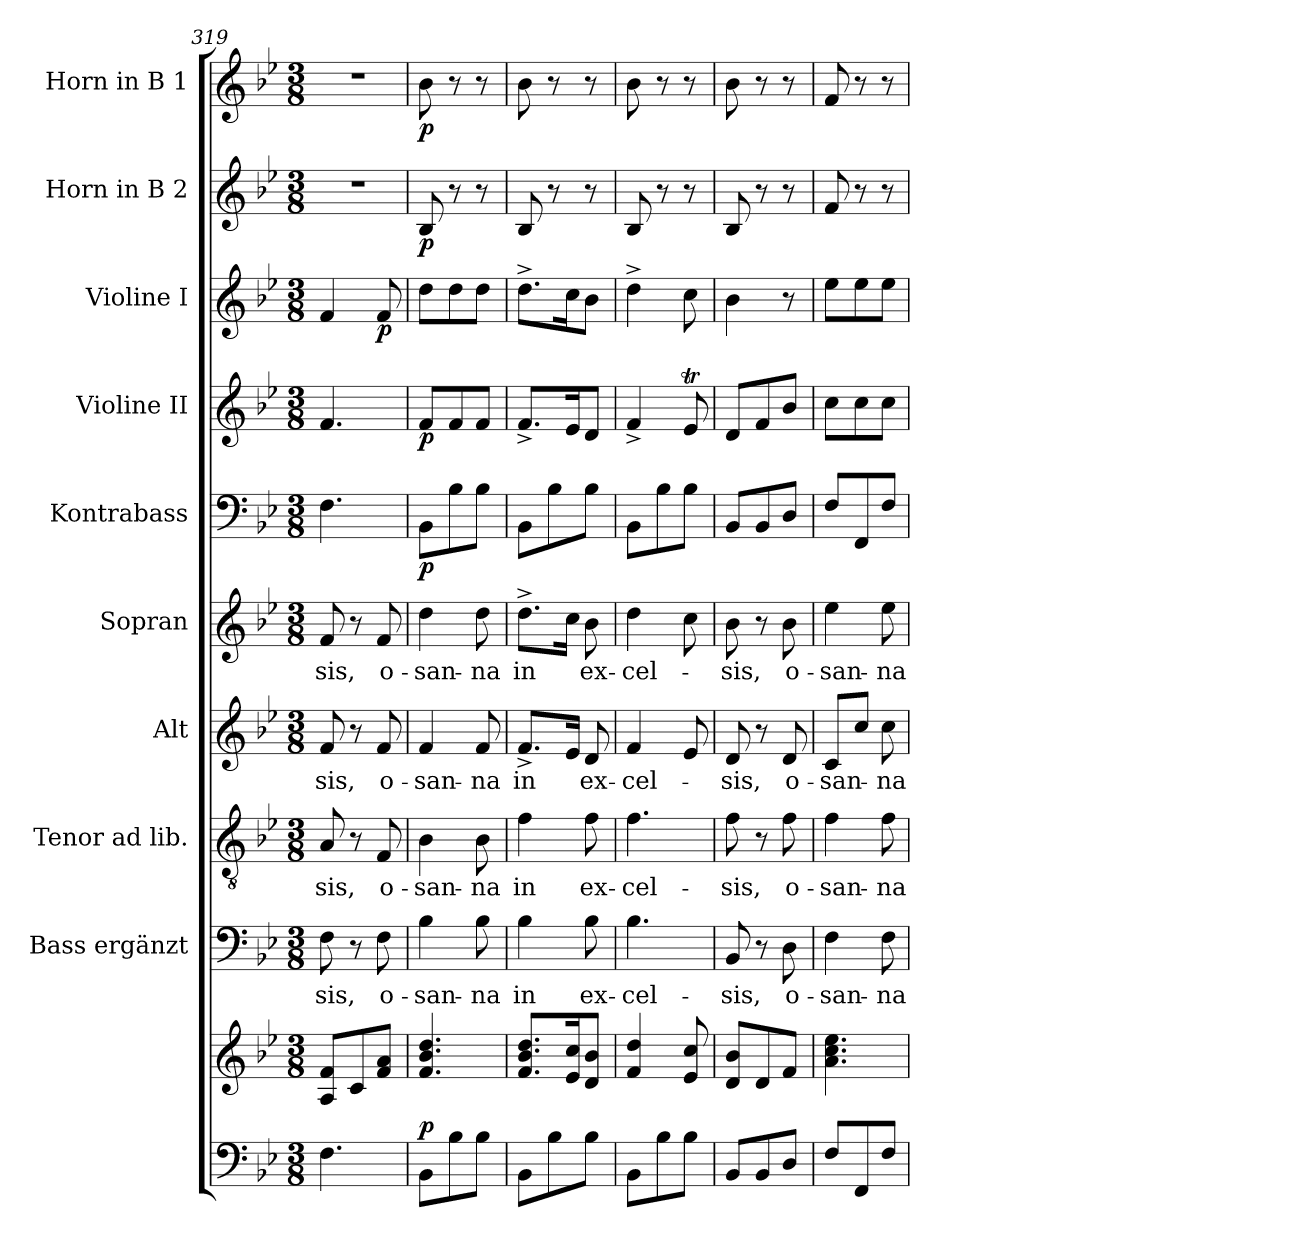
**kern	**kern	**dynam	**kern	**text	**kern	**text	**kern	**text	**kern	**text	**kern	**dynam	**kern	**dynam	**kern	**dynam	**kern	**dynam	**kern	**dynam
*part10	*part10	*part10	*part9	*part9	*part8	*part8	*part7	*part7	*part6	*part6	*part5	*part5	*part4	*part4	*part3	*part3	*part2	*part2	*part1	*part1
*staff11	*staff10	*staff10/11	*staff9	*staff9	*staff8	*staff8	*staff7	*staff7	*staff6	*staff6	*staff5	*staff5	*staff4	*staff4	*staff3	*staff3	*staff2	*staff2	*staff1	*staff1
*	*	*	*I"Bass ergänzt	*	*I"Tenor ad lib.	*	*I"Alt	*	*I"Sopran	*	*I"Kontrabass	*	*I"Violine II	*	*I"Violine I	*	*I"Horn in B 2	*	*I"Horn in B 1	*
*	*	*	*I'B.	*	*I'T.	*	*I'A.	*	*I'S.	*	*I'Kb.	*	*I'Vl. II	*	*I'Vl. I	*	*	*	*	*
*clefF4	*clefG2	*	*clefF4	*	*clefGv2	*	*clefG2	*	*clefG2	*	*clefF4	*	*clefG2	*	*clefG2	*	*clefG2	*	*clefG2	*
*	*	*	*	*	*	*	*	*	*	*	*ITrd7c12	*	*	*	*	*	*ITrd8c14	*	*ITrd8c14	*
*k[b-e-]	*k[b-e-]	*	*k[b-e-]	*	*k[b-e-]	*	*k[b-e-]	*	*k[b-e-]	*	*k[b-e-]	*	*k[b-e-]	*	*k[b-e-]	*	*k[b-e-]	*	*k[b-e-]	*
*B-:	*B-:	*	*B-:	*	*B-:	*	*B-:	*	*B-:	*	*B-:	*	*B-:	*	*B-:	*	*B-:	*	*B-:	*
*M3/8	*M3/8	*	*M3/8	*	*M3/8	*	*M3/8	*	*M3/8	*	*M3/8	*	*M3/8	*	*M3/8	*	*M3/8	*	*M3/8	*
=319	=319	=319	=319	=319	=319	=319	=319	=319	=319	=319	=319	=319	=319	=319	=319	=319	=319	=319	=319	=319
!	!	!	!	!LO:LY:b	!	!LO:LY:b	!	!LO:LY:b	!	!LO:LY:b	!	!	!	!	!	!	!	!	!	!
4.F\	8A/ 8f/L	.	8F\	-sis,	8A/	-sis,	8f/	-sis,	8f/	-sis,	4.FF\	.	4.f/	.	4f/	.	4.r	.	4.r	.
.	8c/	.	8r	.	8r	.	8r	.	8r	.	.	.	.	.	.	.	.	.	.	.
!	!	!	!	!LO:LY:b	!	!LO:LY:b	!	!LO:LY:b	!	!LO:LY:b	!	!	!	!	!	!LO:DY:b	!	!	!	!
.	8f/ 8a/J	.	8F\	o-	8F/	o-	8f/	o-	8f/	o-	.	.	.	.	8f/	p	.	.	.	.
=320	=320	=320	=320	=320	=320	=320	=320	=320	=320	=320	=320	=320	=320	=320	=320	=320	=320	=320	=320	=320
!	!	!LO:DY:a=2	!	!LO:LY:b	!	!LO:LY:b	!	!LO:LY:b	!	!LO:LY:b	!	!LO:DY:b	!	!LO:DY:b	!	!	!	!LO:DY:b	!	!LO:DY:b
8BB-\L	4.f/ 4.b-/ 4.dd/	p	4B-\	-san-	4B-\	-san-	4f/	-san-	4dd\	-san-	8BBB-\L	p	8f/L	p	8dd\L	.	8BB-/	p	8B-\	p
8B-\	.	.	.	.	.	.	.	.	.	.	8BB-\	.	8f/	.	8dd\	.	8r	.	8r	.
!	!	!	!	!LO:LY:b	!	!LO:LY:b	!	!LO:LY:b	!	!LO:LY:b	!	!	!	!	!	!	!	!	!	!
8B-\J	.	.	8B-\	-na	8B-\	-na	8f/	-na	8dd\	-na	8BB-\J	.	8f/J	.	8dd\J	.	8r	.	8r	.
=321	=321	=321	=321	=321	=321	=321	=321	=321	=321	=321	=321	=321	=321	=321	=321	=321	=321	=321	=321	=321
!	!	!	!	!LO:LY:b	!	!LO:LY:b	!	!LO:LY:b	!	!LO:LY:b	!	!	!	!	!	!	!	!	!	!
8BB-\L	8.f/ 8.b-/ 8.dd/L	.	4B-\	in	4f\	in	8.f^>/L	in	8.dd^>\L	in	8BBB-\L	.	8.f^</L	.	8.dd^>\L	.	8BB-/	.	8B-\	.
8B-\	.	.	.	.	.	.	.	.	.	.	8BB-\	.	.	.	.	.	8r	.	8r	.
.	16e-/ 16cc/k	.	.	.	.	.	16e-/Jk	.	16cc\Jk	.	.	.	16e-/k	.	16cc\k	.	.	.	.	.
!	!	!	!	!LO:LY:b	!	!LO:LY:b	!	!LO:LY:b	!	!LO:LY:b	!	!	!	!	!	!	!	!	!	!
8B-\J	8d/ 8b-/J	.	8B-\	ex-	8f\	ex-	8d/	ex-	8b-\	ex-	8BB-\J	.	8d/J	.	8b-\J	.	8r	.	8r	.
=322	=322	=322	=322	=322	=322	=322	=322	=322	=322	=322	=322	=322	=322	=322	=322	=322	=322	=322	=322	=322
!	!	!	!	!LO:LY:b	!	!LO:LY:b	!	!LO:LY:b	!	!LO:LY:b	!	!	!	!	!	!	!	!	!	!
8BB-\L	4f/ 4dd/	.	4.B-\	-cel-	4.f\	-cel-	4f/	-cel-	4dd\	-cel-	8BBB-\L	.	4f^</	.	4dd^>\	.	8BB-/	.	8B-\	.
8B-\	.	.	.	.	.	.	.	.	.	.	8BB-\	.	.	.	.	.	8r	.	8r	.
8B-\J	8e-/ 8cc/	.	.	.	.	.	8e-/	.	8cc\	.	8BB-\J	.	8e-T/	.	8cc\	.	8r	.	8r	.
=323	=323	=323	=323	=323	=323	=323	=323	=323	=323	=323	=323	=323	=323	=323	=323	=323	=323	=323	=323	=323
!	!	!	!	!LO:LY:b	!	!LO:LY:b	!	!LO:LY:b	!	!LO:LY:b	!	!	!	!	!	!	!	!	!	!
8BB-/L	8d/ 8b-/L	.	8BB-/	-sis,	8f\	-sis,	8d/	-sis,	8b-\	-sis,	8BBB-/L	.	8d/L	.	4b-\	.	8BB-/	.	8B-\	.
8BB-/	8d/	.	8r	.	8r	.	8r	.	8r	.	8BBB-/	.	8f/	.	.	.	8r	.	8r	.
!	!	!	!	!LO:LY:b	!	!LO:LY:b	!	!LO:LY:b	!	!LO:LY:b	!	!	!	!	!	!	!	!	!	!
8D/J	8f/J	.	8D\	o-	8f\	o-	8d/	o-	8b-\	o-	8DD/J	.	8b-/J	.	8r	.	8r	.	8r	.
=324	=324	=324	=324	=324	=324	=324	=324	=324	=324	=324	=324	=324	=324	=324	=324	=324	=324	=324	=324	=324
!	!	!	!	!LO:LY:b	!	!LO:LY:b	!	!LO:LY:b	!	!LO:LY:b	!	!	!	!	!	!	!	!	!	!
8F/L	4.a\ 4.cc\ 4.ee-\	.	4F\	-san-	4f\	-san-	8c/L	-san-	4ee-\	-san-	8FF/L	.	8cc\L	.	8ee-\L	.	8F/	.	8F/	.
8FF/	.	.	.	.	.	.	8cc/J	.	.	.	8FFF/	.	8cc\	.	8ee-\	.	8r	.	8r	.
!	!	!	!	!LO:LY:b	!	!LO:LY:b	!	!LO:LY:b	!	!LO:LY:b	!	!	!	!	!	!	!	!	!	!
8F/J	.	.	8F\	-na	8f\	-na	8cc\	-na	8ee-\	-na	8FF/J	.	8cc\J	.	8ee-\J	.	8r	.	8r	.
=	=	=	=	=	=	=	=	=	=	=	=	=	=	=	=	=	=	=	=	=
*-	*-	*-	*-	*-	*-	*-	*-	*-	*-	*-	*-	*-	*-	*-	*-	*-	*-	*-	*-	*-
